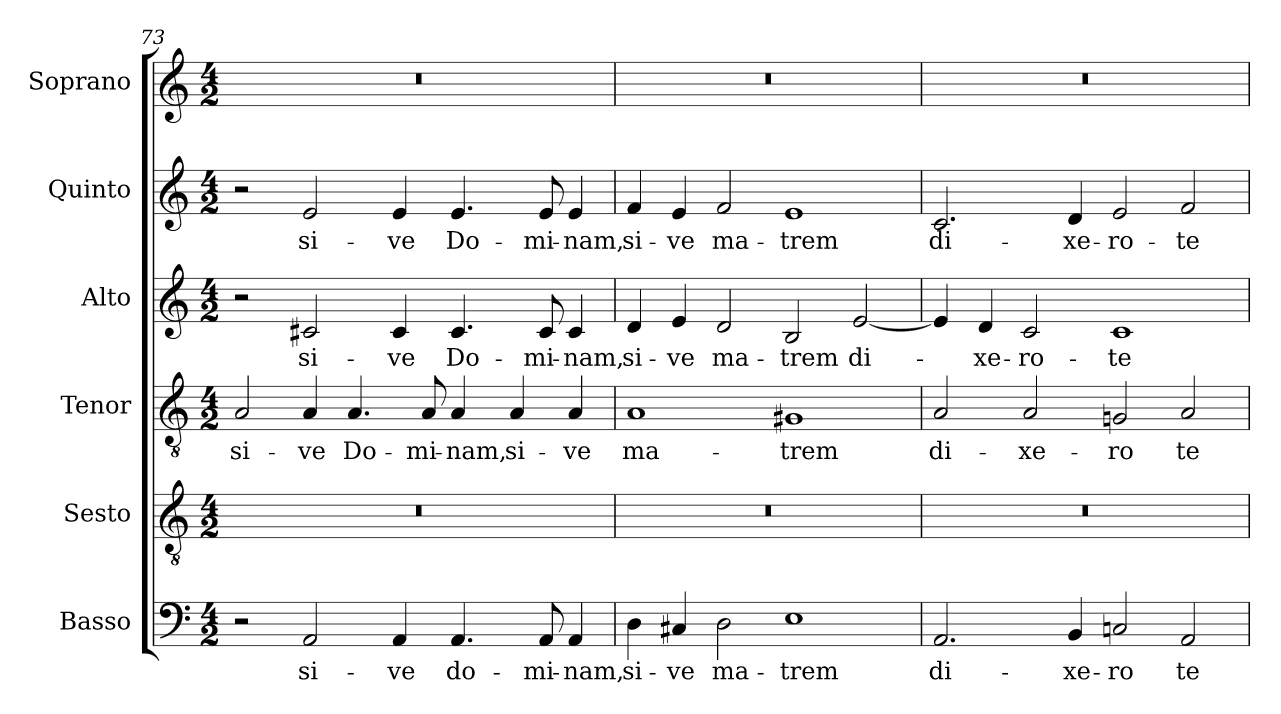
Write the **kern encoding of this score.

**kern	**text	**kern	**kern	**text	**kern	**text	**kern	**text	**kern
*part6	*part6	*part5	*part4	*part4	*part3	*part3	*part2	*part2	*part1
*staff6	*staff6	*staff5	*staff4	*staff4	*staff3	*staff3	*staff2	*staff2	*staff1
*I"Basso	*	*I"Sesto	*I"Tenor	*	*I"Alto	*	*I"Quinto	*	*I"Soprano
*I'B.	*	*I'Ss.	*I'T.	*	*I'A.	*	*I'Q.	*	*I'S.
*clefF4	*	*clefGv2	*clefGv2	*	*clefG2	*	*clefG2	*	*clefG2
*	*	*ITrd7c12	*ITrd7c12	*	*	*	*	*	*
*k[]	*	*k[]	*k[]	*	*k[]	*	*k[]	*	*k[]
*C:	*	*C:	*C:	*	*C:	*	*C:	*	*C:
*M4/2	*	*M4/2	*M4/2	*	*M4/2	*	*M4/2	*	*M4/2
=73	=73	=73	=73	=73	=73	=73	=73	=73	=73
!	!	!LO:N:vis=1	!	!	!	!	!	!	!
!	!	!	!	!LO:LY:b:color=#000000	!	!	!	!	!LO:N:vis=1
2r	.	0r	2AAi/	si-	2r	.	2r	.	0r
!	!LO:LY:b:color=#000000	!	!	!	!	!	!	!	!
!	!	!	!	!LO:LY:b:color=#000000	!	!	!	!	!
!	!	!	!	!	!	!LO:LY:b:color=#000000	!	!	!
!	!	!	!	!	!	!	!	!LO:LY:b:color=#000000	!
2AAi/	si-	.	4AAi/	-ve	2c#Xi/	si-	2ei/	si-	.
!	!	!	!	!LO:LY:b:color=#000000	!	!	!	!	!
.	.	.	4.AAi/	Do-	.	.	.	.	.
!	!LO:LY:b:color=#000000	!	!	!	!	!	!	!	!
!	!	!	!	!	!	!LO:LY:b:color=#000000	!	!	!
!	!	!	!	!	!	!	!	!LO:LY:b:color=#000000	!
4AAi/	-ve	.	.	.	4c#i/	-ve	4ei/	-ve	.
!	!	!	!	!LO:LY:b:color=#000000	!	!	!	!	!
.	.	.	8AAi/	-mi-	.	.	.	.	.
!	!LO:LY:b:color=#000000	!	!	!	!	!	!	!	!
!	!	!	!	!LO:LY:b:color=#000000	!	!	!	!	!
!	!	!	!	!	!	!LO:LY:b:color=#000000	!	!	!
!	!	!	!	!	!	!	!	!LO:LY:b:color=#000000	!
4.AAi/	do-	.	4AAi/	-nam,	4.c#i/	Do-	4.ei/	Do-	.
!	!	!	!	!LO:LY:b:color=#000000	!	!	!	!	!
.	.	.	4AAi/	si-	.	.	.	.	.
!	!LO:LY:b:color=#000000	!	!	!	!	!	!	!	!
!	!	!	!	!	!	!LO:LY:b:color=#000000	!	!	!
!	!	!	!	!	!	!	!	!LO:LY:b:color=#000000	!
8AAi/	-mi-	.	.	.	8c#i/	-mi-	8ei/	-mi-	.
!	!LO:LY:b:color=#000000	!	!	!	!	!	!	!	!
!	!	!	!	!LO:LY:b:color=#000000	!	!	!	!	!
!	!	!	!	!	!	!LO:LY:b:color=#000000	!	!	!
!	!	!	!	!	!	!	!	!LO:LY:b:color=#000000	!
4AAi/	-nam,	.	4AAi/	-ve	4c#i/	-nam,	4ei/	-nam,	.
=74	=74	=74	=74	=74	=74	=74	=74	=74	=74
!	!LO:LY:b:color=#000000	!LO:N:vis=1	!	!	!	!	!	!	!
!	!	!	!	!LO:LY:b:color=#000000	!	!	!	!	!
!	!	!	!	!	!	!LO:LY:b:color=#000000	!	!	!
!	!	!	!	!	!	!	!	!LO:LY:b:color=#000000	!LO:N:vis=1
4Di\	si-	0r	1AAi	ma-	4di/	si-	4fi/	si-	0r
!	!LO:LY:b:color=#000000	!	!	!	!	!	!	!	!
!	!	!	!	!	!	!LO:LY:b:color=#000000	!	!	!
!	!	!	!	!	!	!	!	!LO:LY:b:color=#000000	!
4C#Xi/	-ve	.	.	.	4ei/	-ve	4ei/	-ve	.
!	!LO:LY:b:color=#000000	!	!	!	!	!	!	!	!
!	!	!	!	!	!	!LO:LY:b:color=#000000	!	!	!
!	!	!	!	!	!	!	!	!LO:LY:b:color=#000000	!
2Di\	ma-	.	.	.	2di/	ma-	2fi/	ma-	.
!	!LO:LY:b:color=#000000	!	!	!	!	!	!	!	!
!	!	!	!	!LO:LY:b:color=#000000	!	!	!	!	!
!	!	!	!	!	!	!LO:LY:b:color=#000000	!	!	!
!	!	!	!	!	!	!	!	!LO:LY:b:color=#000000	!
1Ei	-trem	.	1GG#Xi	-trem	2Bi/	-trem	1ei	-trem	.
!	!	!	!	!	!	!LO:LY:b:color=#000000	!	!	!
.	.	.	.	.	[2ei/	di-	.	.	.
=75	=75	=75	=75	=75	=75	=75	=75	=75	=75
!	!LO:LY:b:color=#000000	!LO:N:vis=1	!	!	!	!	!	!	!
!	!	!	!	!LO:LY:b:color=#000000	!	!	!	!	!
!	!	!	!	!	!	!	!	!LO:LY:b:color=#000000	!LO:N:vis=1
2.AAi/	di-	0r	2AAi/	di-	4ei/]	.	2.ci/	di-	0r
!	!	!	!	!	!	!LO:LY:b:color=#000000	!	!	!
.	.	.	.	.	4di/	-xe-	.	.	.
!	!	!	!	!LO:LY:b:color=#000000	!	!	!	!	!
!	!	!	!	!	!	!LO:LY:b:color=#000000	!	!	!
.	.	.	2AAi/	-xe-	2ci/	-ro-	.	.	.
!	!LO:LY:b:color=#000000	!	!	!	!	!	!	!	!
!	!	!	!	!	!	!	!	!LO:LY:b:color=#000000	!
4BBi/	-xe-	.	.	.	.	.	4di/	-xe-	.
!	!LO:LY:b:color=#000000	!	!	!	!	!	!	!	!
!	!	!	!	!LO:LY:b:color=#000000	!	!	!	!	!
!	!	!	!	!	!	!LO:LY:b:color=#000000	!	!	!
!	!	!	!	!	!	!	!	!LO:LY:b:color=#000000	!
2Cni/	-ro	.	2GGni/	-ro	1ci	-te	2ei/	-ro-	.
!	!LO:LY:b:color=#000000	!	!	!	!	!	!	!	!
!	!	!	!	!LO:LY:b:color=#000000	!	!	!	!	!
!	!	!	!	!	!	!	!	!LO:LY:b:color=#000000	!
2AAi/	te	.	2AAi/	te	.	.	2fi/	-te	.
=	=	=	=	=	=	=	=	=	=
*-	*-	*-	*-	*-	*-	*-	*-	*-	*-
